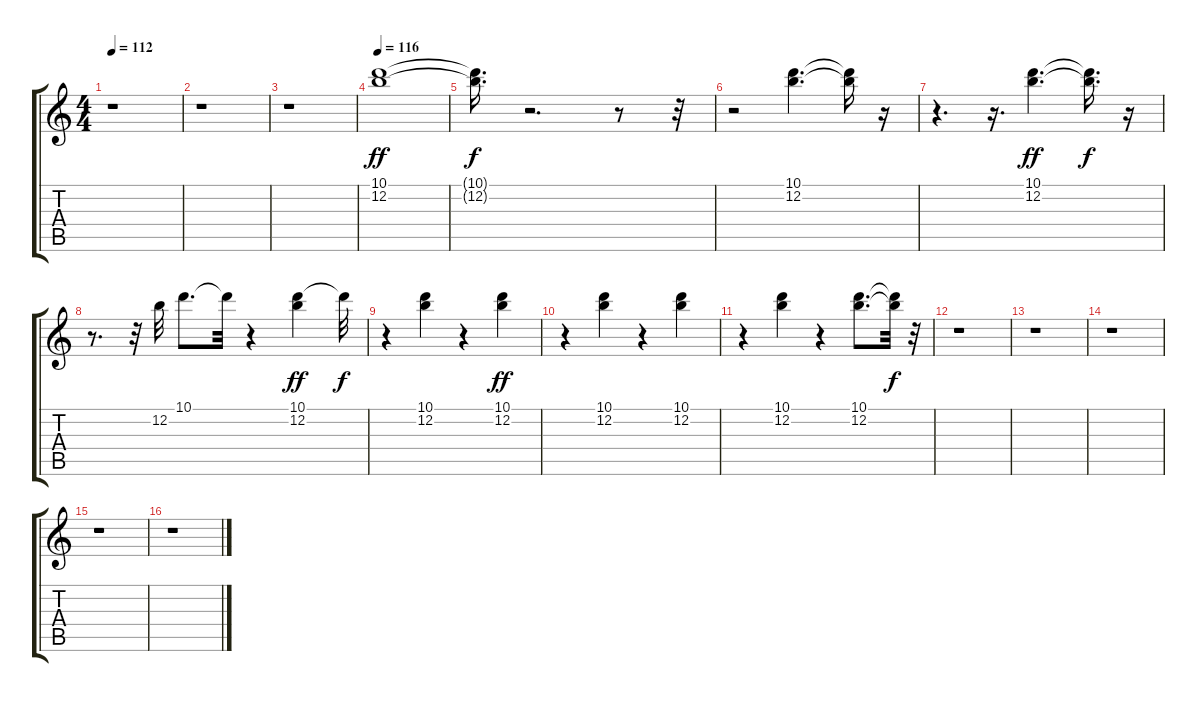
\track "" {instrument electricguitarclean}
\staff {score tabs}
\tuning (E4 B3 G3 D3 A2 E2) {hide}
\ts (4 4)
\tempo 112
\clef g2
\ks c
r.1{dy f} |
r.1 |
r.1 |
\tempo 116
(10.1 12.2).1{dy ff} |
(10.1{t} 12.2{t}).16{d dy f} r.2{d} r.8 r.32 |
r.2 (10.1 12.2).4{d} (10.1{t} 12.2{t}).16 r.16 |
r.4{d} r.16{d} (10.1 12.2).4{d dy ff} (10.1{t} 12.2{t}).16{d dy f} r.16 |
r.8{d} r.32 12.2.32 10.1.8{d} 10.1{t}.32 r.4 (10.1 12.2).4{dy ff} 10.1{t}.32{dy f} |
r.4 (10.1 12.2).4 r.4 (10.1 12.2).4{dy ff} |
r.4 (10.1 12.2).4 r.4 (10.1 12.2).4 |
r.4 (10.1 12.2).4 r.4 (10.1 12.2).8{d} (10.1{t} 12.2{t}).32{dy f} r.32 |
r.1 |
r.1 |
r.1 |
r.1 |
r.1
